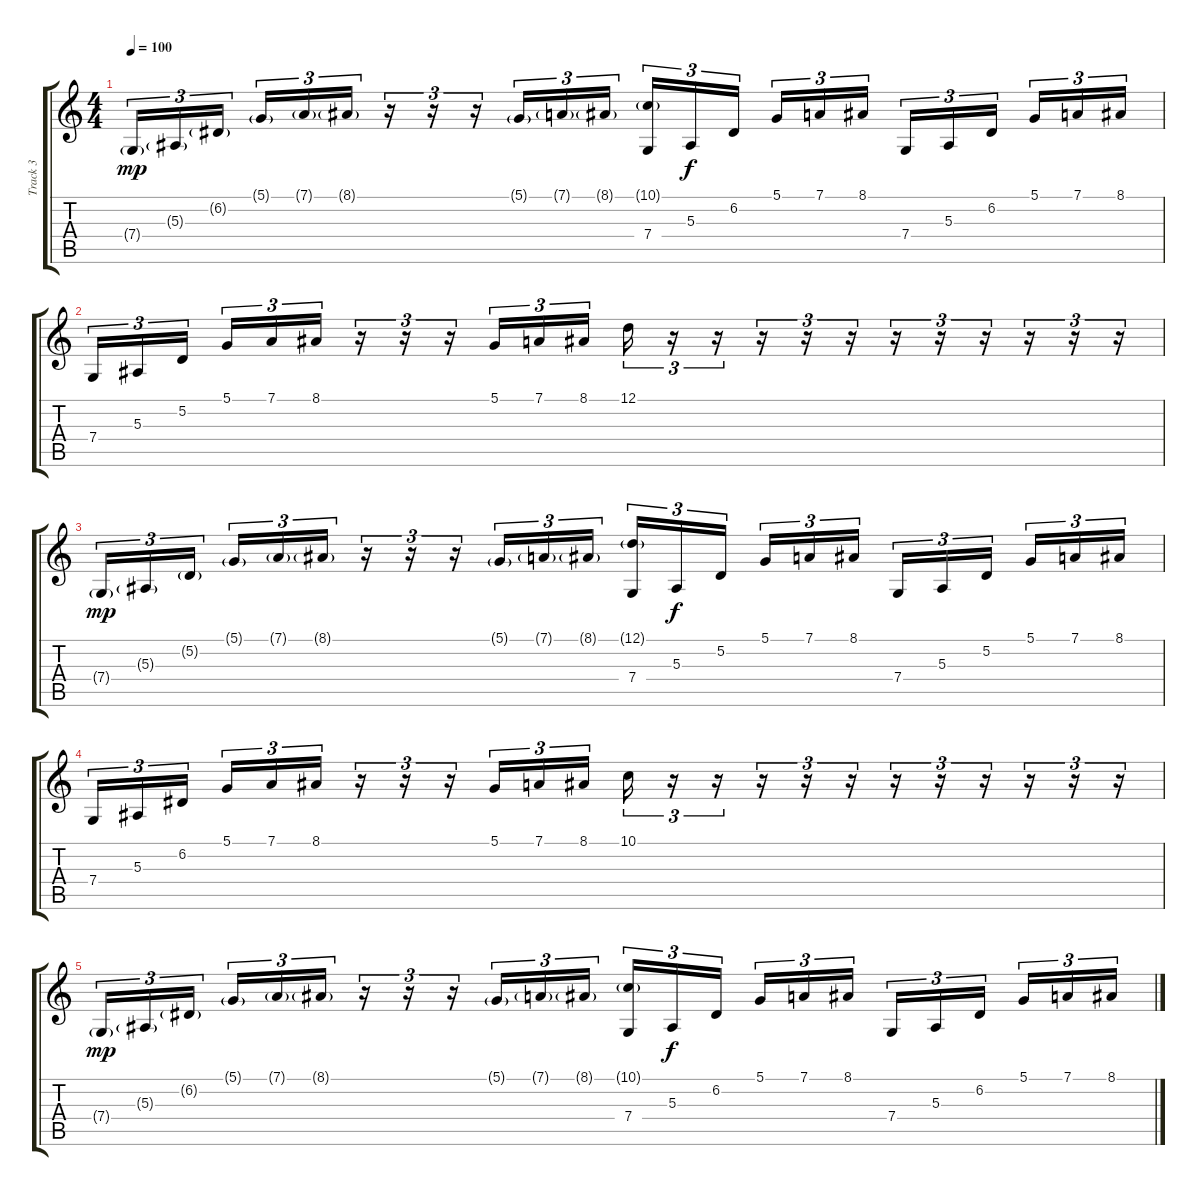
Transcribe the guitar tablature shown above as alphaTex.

\track ("Track 3" "Track 3") {instrument vibraphone}
\staff {score tabs}
\tuning (D4 A3 F3 C3 G2 D2) {hide}
\ts (4 4)
\tempo 100
\clef g2
\ks c
7.4{g}.16{tu (3 2) dy mp} 5.3{g}.16{tu (3 2)} 6.2{g}.16{tu (3 2) beam splitsecondary} 5.1{g}.16{tu (3 2)} 7.1{g}.16{tu (3 2)} 8.1{g}.16{tu (3 2)} r.16{tu (3 2)} r.16{tu (3 2)} r.16{tu (3 2)} 5.1{g}.16{tu (3 2)} 7.1{g}.16{tu (3 2)} 8.1{g}.16{tu (3 2)} (10.1{g} 7.4).16{tu (3 2)} 5.3.16{tu (3 2) dy f} 6.2.16{tu (3 2) beam splitsecondary} 5.1.16{tu (3 2)} 7.1.16{tu (3 2)} 8.1.16{tu (3 2)} 7.4.16{tu (3 2)} 5.3.16{tu (3 2)} 6.2.16{tu (3 2) beam splitsecondary} 5.1.16{tu (3 2)} 7.1.16{tu (3 2)} 8.1.16{tu (3 2)} |
7.4.16{tu (3 2)} 5.3.16{tu (3 2)} 5.2.16{tu (3 2) beam splitsecondary} 5.1.16{tu (3 2)} 7.1.16{tu (3 2)} 8.1.16{tu (3 2)} r.16{tu (3 2)} r.16{tu (3 2)} r.16{tu (3 2)} 5.1.16{tu (3 2)} 7.1.16{tu (3 2)} 8.1.16{tu (3 2)} 12.1.16{tu (3 2)} r.16{tu (3 2)} r.16{tu (3 2)} r.16{tu (3 2)} r.16{tu (3 2)} r.16{tu (3 2)} r.16{tu (3 2)} r.16{tu (3 2)} r.16{tu (3 2)} r.16{tu (3 2)} r.16{tu (3 2)} r.16{tu (3 2)} |
7.4{g}.16{tu (3 2) dy mp} 5.3{g}.16{tu (3 2)} 5.2{g}.16{tu (3 2) beam splitsecondary} 5.1{g}.16{tu (3 2)} 7.1{g}.16{tu (3 2)} 8.1{g}.16{tu (3 2)} r.16{tu (3 2)} r.16{tu (3 2)} r.16{tu (3 2)} 5.1{g}.16{tu (3 2)} 7.1{g}.16{tu (3 2)} 8.1{g}.16{tu (3 2)} (12.1{g} 7.4).16{tu (3 2)} 5.3.16{tu (3 2) dy f} 5.2.16{tu (3 2) beam splitsecondary} 5.1.16{tu (3 2)} 7.1.16{tu (3 2)} 8.1.16{tu (3 2)} 7.4.16{tu (3 2)} 5.3.16{tu (3 2)} 5.2.16{tu (3 2) beam splitsecondary} 5.1.16{tu (3 2)} 7.1.16{tu (3 2)} 8.1.16{tu (3 2)} |
7.4.16{tu (3 2)} 5.3.16{tu (3 2)} 6.2.16{tu (3 2) beam splitsecondary} 5.1.16{tu (3 2)} 7.1.16{tu (3 2)} 8.1.16{tu (3 2)} r.16{tu (3 2)} r.16{tu (3 2)} r.16{tu (3 2)} 5.1.16{tu (3 2)} 7.1.16{tu (3 2)} 8.1.16{tu (3 2)} 10.1.16{tu (3 2)} r.16{tu (3 2)} r.16{tu (3 2)} r.16{tu (3 2)} r.16{tu (3 2)} r.16{tu (3 2)} r.16{tu (3 2)} r.16{tu (3 2)} r.16{tu (3 2)} r.16{tu (3 2)} r.16{tu (3 2)} r.16{tu (3 2)} |
7.4{g}.16{tu (3 2) dy mp} 5.3{g}.16{tu (3 2)} 6.2{g}.16{tu (3 2) beam splitsecondary} 5.1{g}.16{tu (3 2)} 7.1{g}.16{tu (3 2)} 8.1{g}.16{tu (3 2)} r.16{tu (3 2)} r.16{tu (3 2)} r.16{tu (3 2)} 5.1{g}.16{tu (3 2)} 7.1{g}.16{tu (3 2)} 8.1{g}.16{tu (3 2)} (10.1{g} 7.4).16{tu (3 2)} 5.3.16{tu (3 2) dy f} 6.2.16{tu (3 2) beam splitsecondary} 5.1.16{tu (3 2)} 7.1.16{tu (3 2)} 8.1.16{tu (3 2)} 7.4.16{tu (3 2)} 5.3.16{tu (3 2)} 6.2.16{tu (3 2) beam splitsecondary} 5.1.16{tu (3 2)} 7.1.16{tu (3 2)} 8.1.16{tu (3 2)}
